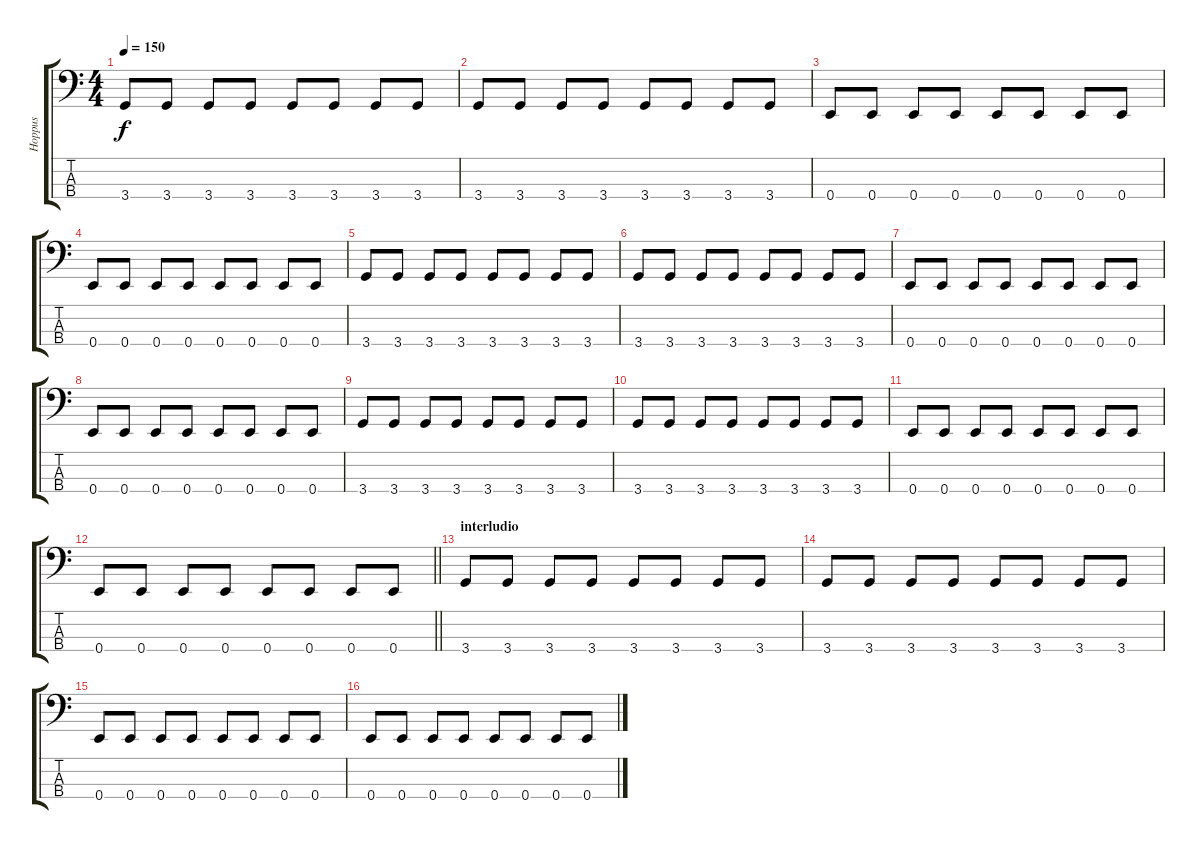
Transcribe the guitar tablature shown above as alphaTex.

\track ("Hoppus" "Hoppus") {instrument electricbasspick}
\staff {score tabs}
\tuning (G2 D2 A1 E1) {hide}
\ts (4 4)
\tempo 150
\clef f4
\ks c
3.4.8{dy f} 3.4.8 3.4.8 3.4.8 3.4.8 3.4.8 3.4.8 3.4.8 |
3.4.8 3.4.8 3.4.8 3.4.8 3.4.8 3.4.8 3.4.8 3.4.8 |
0.4.8 0.4.8 0.4.8 0.4.8 0.4.8 0.4.8 0.4.8 0.4.8 |
0.4.8 0.4.8 0.4.8 0.4.8 0.4.8 0.4.8 0.4.8 0.4.8 |
3.4.8 3.4.8 3.4.8 3.4.8 3.4.8 3.4.8 3.4.8 3.4.8 |
3.4.8 3.4.8 3.4.8 3.4.8 3.4.8 3.4.8 3.4.8 3.4.8 |
0.4.8 0.4.8 0.4.8 0.4.8 0.4.8 0.4.8 0.4.8 0.4.8 |
0.4.8 0.4.8 0.4.8 0.4.8 0.4.8 0.4.8 0.4.8 0.4.8 |
3.4.8 3.4.8 3.4.8 3.4.8 3.4.8 3.4.8 3.4.8 3.4.8 |
3.4.8 3.4.8 3.4.8 3.4.8 3.4.8 3.4.8 3.4.8 3.4.8 |
0.4.8 0.4.8 0.4.8 0.4.8 0.4.8 0.4.8 0.4.8 0.4.8 |
\barLineRight lightlight
0.4.8 0.4.8 0.4.8 0.4.8 0.4.8 0.4.8 0.4.8 0.4.8 |
\section ("" "interludio")
3.4.8 3.4.8 3.4.8 3.4.8 3.4.8 3.4.8 3.4.8 3.4.8 |
3.4.8 3.4.8 3.4.8 3.4.8 3.4.8 3.4.8 3.4.8 3.4.8 |
0.4.8 0.4.8 0.4.8 0.4.8 0.4.8 0.4.8 0.4.8 0.4.8 |
0.4.8 0.4.8 0.4.8 0.4.8 0.4.8 0.4.8 0.4.8 0.4.8
